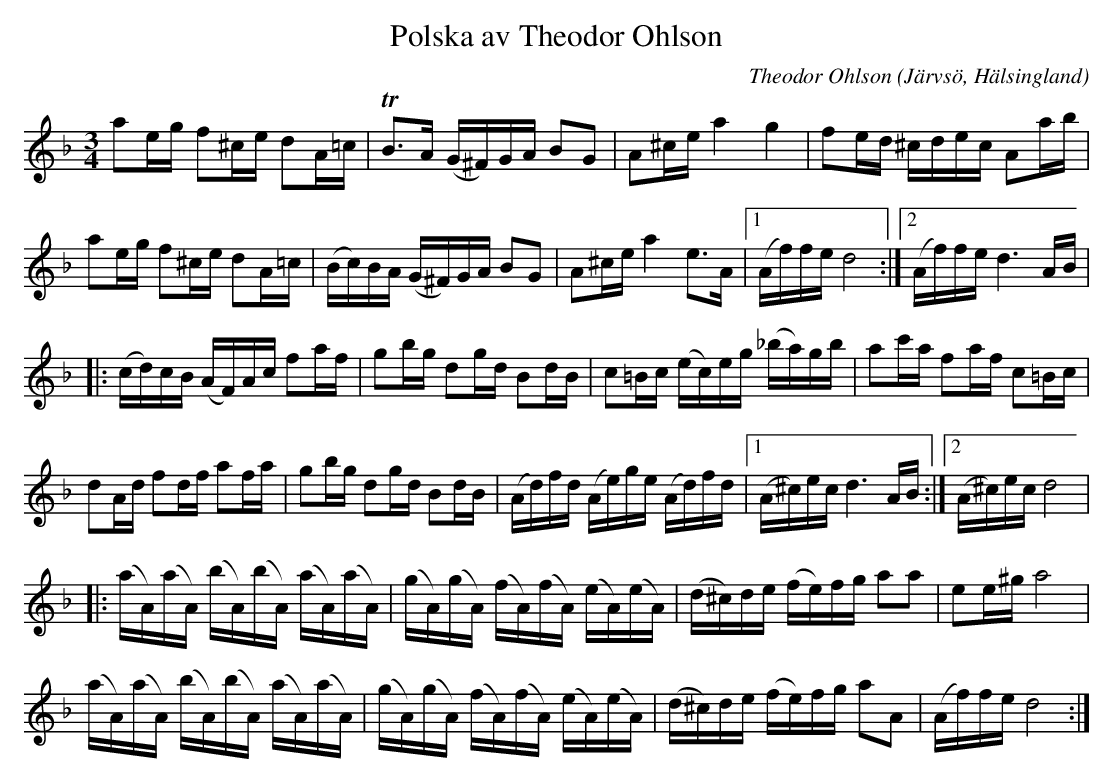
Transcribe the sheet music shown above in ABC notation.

X:1
T:Polska av Theodor Ohlson
C:Theodor Ohlson
O:Järvsö, Hälsingland
M:3/4
L:1/16
K:Dm
V:1
a2eg f2^ce d2A=c | !trill!B3A (G^F)GA B2G2 | A2^ce a4 g4 | f2ed ^cdec A2ab |
a2eg f2^ce d2A=c | (Bc)BA (G^F)GA B2G2 | A2^ce a4 e3A |1 (Af)fe d8 :|2 (Af)fe d6 AB |
|: (cd)cB (AF)Ac f2af | g2bg d2gd B2dB | c2=Bc (ec)eg (_ba)gb | a2c'a f2af c2=Bc |
d2Ad f2df a2fa | g2bg d2gd B2dB | (Ad)fd (Ae)ge (Ad)fd |1 (A^c)ec d6 AB :|2 (A^c)ec d8 |
|: (aA)(aA) (bA)(bA) (aA)(aA) | (gA)(gA) (fA)(fA) (eA)(eA) | (d^c)de (fe)fg a2a2 | e2e^g a8 |
(aA)(aA) (bA)(bA) (aA)(aA) | (gA)(gA) (fA)(fA) (eA)(eA) | (d^c)de (fe)fg a2A2 | (Af)fe d8 :|
